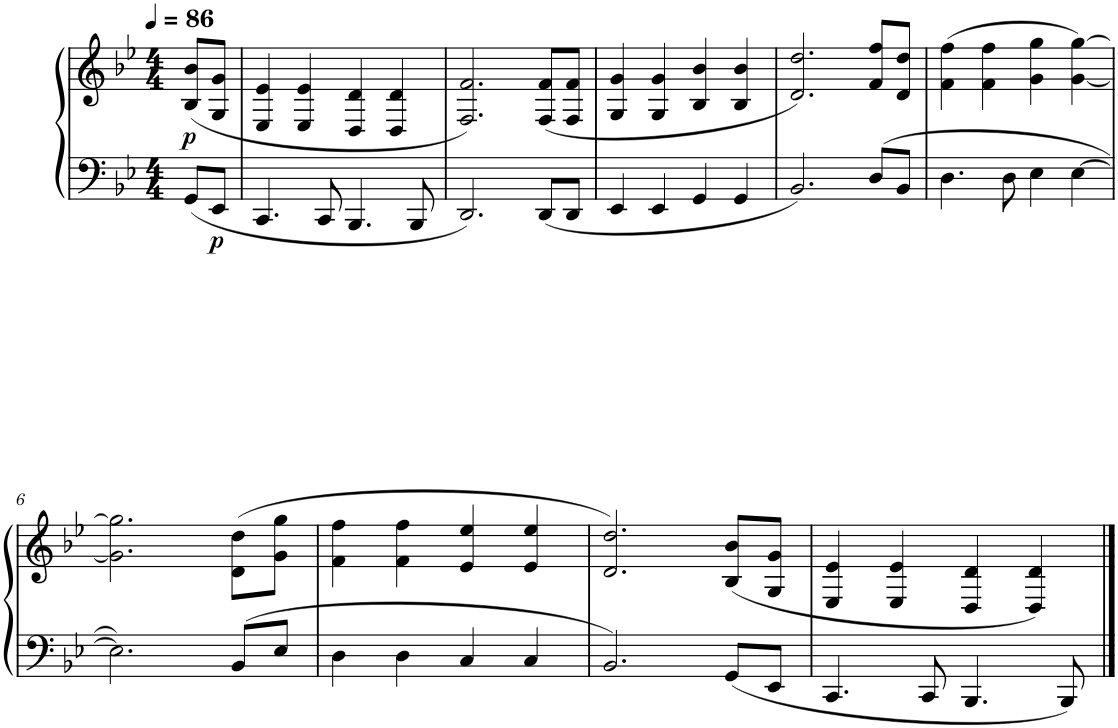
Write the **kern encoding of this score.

**kern	**kern	**dynam
*part1	*part1	*part1
*staff2	*staff1	*staff1/2
*I"Piano	*	*
*I'Pno	*	*
*clefF4	*clefG2	*
*k[b-e-]	*k[b-e-]	*
*M4/4	*M4/4	*
*MM86	*MM86	*
=	=	=
!	!	!LO:DY:b
8GG/L	(<8B-/ 8b-/L	p
!	!	!LO:DY:b=2
8EE-/J	8G/ 8g/J	p
=1	=1	=1
4.CC/	4E-/ 4e-/	.
.	4E-/ 4e-/	.
8CC/	.	.
4.BBB-/	4D/ 4d/	.
.	4D/ 4d/	.
8BBB-/	.	.
=2	=2	=2
2.DD/	2.F/ 2.f/)	.
8DD/L	(<8F/ 8f/L	.
8DD/J	8F/ 8f/J	.
=3	=3	=3
4EE-/	4G/ 4g/	.
4EE-/	4G/ 4g/	.
4GG/	4B-/ 4b-/	.
4GG/	4B-/ 4b-/	.
=4	=4	=4
2.BB-/	2.d/ 2.dd/)	.
8D/L	8f/ 8ff/L	.
8BB-/J	8d/ 8dd/J	.
=5	=5	=5
4.D\	(>4f\ 4ff\	.
.	4f\ 4ff\	.
8D\	.	.
4E-\	4g\ 4gg\	.
[4E-\	[4g\ [4gg\)	.
!!LO:LB:g=z
=6	=6	=6
2.E-\]	2.g\] 2.gg\]	.
8BB-/L	(>8d\ 8dd\L	.
8E-/J	8g\ 8gg\J	.
=7	=7	=7
4D\	4f\ 4ff\	.
4D\	4f\ 4ff\	.
4C/	4e-/ 4ee-/	.
4C/	4e-/ 4ee-/	.
=8	=8	=8
2.BB-/	2.d/ 2.dd/)	.
8GG/L	(<8B-/ 8b-/L	.
8EE-/J	8G/ 8g/J	.
=9	=9	=9
4.CC/	4E-/ 4e-/	.
.	4E-/ 4e-/	.
8CC/	.	.
4.BBB-/	4D/ 4d/	.
.	4D/ 4d/)	.
8BBB-/	.	.
==	==	==
*-	*-	*-
